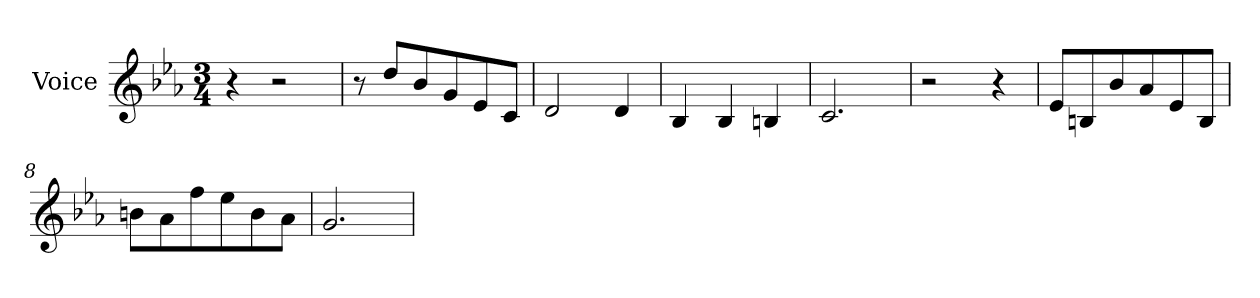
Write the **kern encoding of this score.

**kern
*part1
*staff1
*I"Voice
*I'Voice
*clefG2
*k[b-e-a-]
*M3/4
=1
4r
2rcc
=2
8r
8dd/L
8b-/
8g/
8e-/
8c/J
=3
2d/
4d/
=4
4B-/
4B-/
4Bn/
=5
2.c/
=6
2rcc
4r
=7
8e-/L
8Bn/
8b-/
8a-/
8e-/
8B/J
=8
8bn\L
8a-\
8ff\
8ee-\
8b\
8a-\J
=9
2.g/
=
*-
